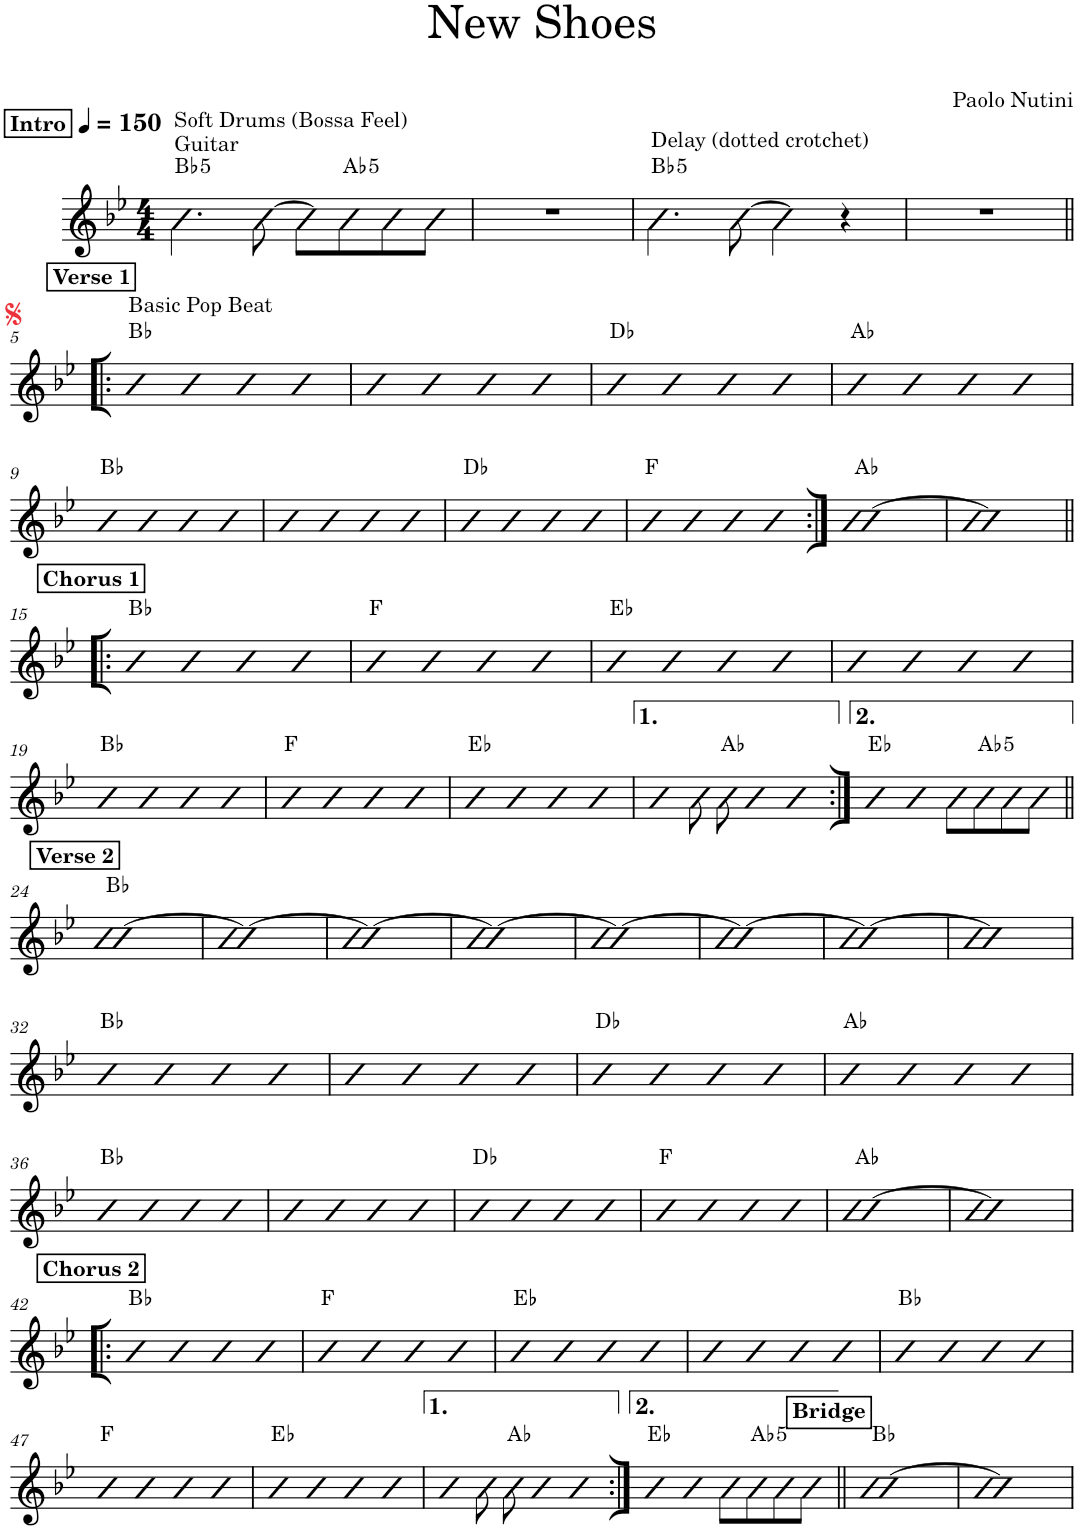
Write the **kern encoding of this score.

**kern	**harte
*part1	*part1
*staff1	*
*I"Piano	*
*I'Pno.	*
*clefG2	*
*k[b-e-]	*
*M4/4	*
*MM150	*
!!LO:REH:place=s1:a:B:cj:t=Intro
=1	=1
!LO:TX:a:t=Guitar	!
!LO:TX:a:t=Soft Drums (Bossa Feel)	!LO:H:kt=5
4.b-\	Bb:(1,5)
[8b-\	.
8b-\L]	.
!	!LO:H:kt=5
8b-\	Ab:(1,5)
8b-\	.
8b-\J	.
=2	=2
1r	.
=3	=3
!LO:TX:a:t=Delay (dotted crotchet)	!LO:H:kt=5
4.b-\	Bb:(1,5)
[8b-\	.
4b-\]	.
4r	.
=4	=4
1r	.
!!LO:LB:g=z
!!LO:REH:place=s1:a:B:cj:t=Verse 1
=5!|:	=5!|:
!LO:TX:a:t=Basic Pop Beat	!
4b-	Bb:maj
4b-	.
4b-	.
4b-	.
=6	=6
4b-	.
4b-	.
4b-	.
4b-	.
=7	=7
4b-	Db:maj
4b-	.
4b-	.
4b-	.
=8	=8
4b-	Ab:maj
4b-	.
4b-	.
4b-	.
!!LO:LB:g=z
=9	=9
4b-	Bb:maj
4b-	.
4b-	.
4b-	.
=10	=10
4b-	.
4b-	.
4b-	.
4b-	.
=11	=11
4b-	Db:maj
4b-	.
4b-	.
4b-	.
=12	=12
4b-	F:maj
4b-	.
4b-	.
4b-	.
=13:|!	=13:|!
[1b-	Ab:maj
=14	=14
1b-]	.
!!LO:LB:g=z
!!LO:REH:place=s1:a:B:cj:t=Chorus 1
=15!|:	=15!|:
4b-	Bb:maj
4b-	.
4b-	.
4b-	.
=16	=16
4b-	F:maj
4b-	.
4b-	.
4b-	.
=17	=17
4b-	Eb:maj
4b-	.
4b-	.
4b-	.
=18	=18
4b-	.
4b-	.
4b-	.
4b-	.
!!LO:LB:g=z
=19	=19
4b-	Bb:maj
4b-	.
4b-	.
4b-	.
=20	=20
4b-	F:maj
4b-	.
4b-	.
4b-	.
=21	=21
4b-	Eb:maj
4b-	.
4b-	.
4b-	.
=22	=22
4b-	.
8b-\	.
8b-\	Ab:maj
4b-	.
4b-	.
=23:|!	=23:|!
4b-	Eb:maj
4b-	.
8b-\L	.
!	!LO:H:kt=5
8b-\	Ab:(1,5)
8b-\	.
8b-\J	.
!!LO:LB:g=z
!!LO:REH:place=s1:a:B:cj:t=Verse 2
=24||	=24||
[1b-	Bb:maj
=25	=25
1b-_	.
=26	=26
1b-_	.
=27	=27
1b-_	.
=28	=28
1b-_	.
=29	=29
1b-_	.
=30	=30
1b-_	.
=31	=31
1b-]	.
!!LO:LB:g=z
=32	=32
4b-	Bb:maj
4b-	.
4b-	.
4b-	.
=33	=33
4b-	.
4b-	.
4b-	.
4b-	.
=34	=34
4b-	Db:maj
4b-	.
4b-	.
4b-	.
=35	=35
4b-	Ab:maj
4b-	.
4b-	.
4b-	.
!!LO:LB:g=z
=36	=36
4b-	Bb:maj
4b-	.
4b-	.
4b-	.
=37	=37
4b-	.
4b-	.
4b-	.
4b-	.
=38	=38
4b-	Db:maj
4b-	.
4b-	.
4b-	.
=39	=39
4b-	F:maj
4b-	.
4b-	.
4b-	.
=40	=40
[1b-	Ab:maj
=41	=41
1b-]	.
!!LO:LB:g=z
!!LO:REH:place=s1:a:B:cj:t=Chorus 2
=42!|:	=42!|:
4b-	Bb:maj
4b-	.
4b-	.
4b-	.
=43	=43
4b-	F:maj
4b-	.
4b-	.
4b-	.
=44	=44
4b-	Eb:maj
4b-	.
4b-	.
4b-	.
=45	=45
4b-	.
4b-	.
4b-	.
4b-	.
=46	=46
4b-	Bb:maj
4b-	.
4b-	.
4b-	.
!!LO:LB:g=z
=47	=47
4b-	F:maj
4b-	.
4b-	.
4b-	.
=48	=48
4b-	Eb:maj
4b-	.
4b-	.
4b-	.
=49	=49
4b-	.
8b-\	.
8b-\	Ab:maj
4b-	.
4b-	.
=50:|!	=50:|!
4b-	Eb:maj
4b-	.
8b-\L	.
!	!LO:H:kt=5
8b-\	Ab:(1,5)
8b-\	.
8b-\J	.
!!LO:REH:place=s1:a:B:cj:t=Bridge
=51||	=51||
[1b-	Bb:maj
=52	=52
1b-]	.
=	=
*-	*-
